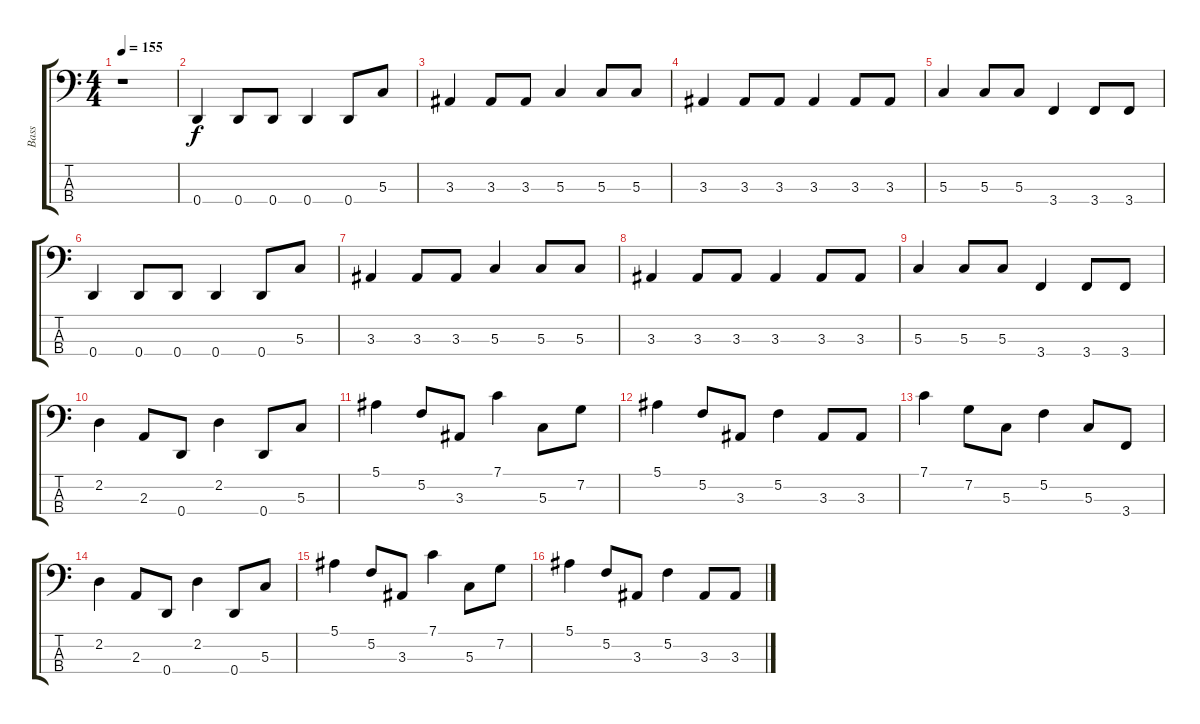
\track ("Bass" "Bass") {instrument electricbasspick}
\staff {score tabs}
\tuning (F2 C2 G1 D1) {hide}
\ts (4 4)
\tempo 155
\clef f4
\ks c
r.1{dy f instrument electricbasspick} |
0.4.4 0.4.8 0.4.8 0.4.4 0.4.8 5.3.8 |
3.3.4 3.3.8 3.3.8 5.3.4 5.3.8 5.3.8 |
3.3.4 3.3.8 3.3.8 3.3.4 3.3.8 3.3.8 |
5.3.4 5.3.8 5.3.8 3.4.4 3.4.8 3.4.8 |
0.4.4 0.4.8 0.4.8 0.4.4 0.4.8 5.3.8 |
3.3.4 3.3.8 3.3.8 5.3.4 5.3.8 5.3.8 |
3.3.4 3.3.8 3.3.8 3.3.4 3.3.8 3.3.8 |
5.3.4 5.3.8 5.3.8 3.4.4 3.4.8 3.4.8 |
2.2.4 2.3.8 0.4.8 2.2.4 0.4.8 5.3.8 |
5.1.4 5.2.8 3.3.8 7.1.4 5.3.8 7.2.8 |
5.1.4 5.2.8 3.3.8 5.2.4 3.3.8 3.3.8 |
7.1.4 7.2.8 5.3.8 5.2.4 5.3.8 3.4.8 |
2.2.4 2.3.8 0.4.8 2.2.4 0.4.8 5.3.8 |
5.1.4 5.2.8 3.3.8 7.1.4 5.3.8 7.2.8 |
5.1.4 5.2.8 3.3.8 5.2.4 3.3.8 3.3.8
